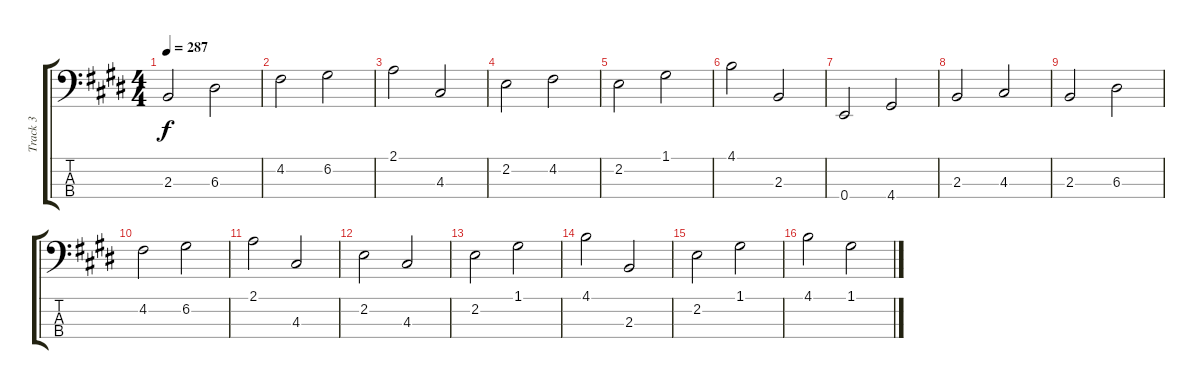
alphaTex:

\track ("Track 3" "Track 3") {instrument electricbassfinger}
\staff {score tabs}
\tuning (G2 D2 A1 E1) {hide}
\ts (4 4)
\tempo 287
\clef f4
\ks c#minor
2.3.2{dy f} 6.3.2 |
4.2.2 6.2.2 |
2.1.2 4.3.2 |
2.2.2 4.2.2 |
2.2.2 1.1.2 |
4.1.2 2.3.2 |
0.4.2 4.4.2 |
2.3.2 4.3.2 |
2.3.2 6.3.2 |
4.2.2 6.2.2 |
2.1.2 4.3.2 |
2.2.2 4.3.2 |
2.2.2 1.1.2 |
4.1.2 2.3.2 |
2.2.2 1.1.2 |
4.1.2 1.1.2
